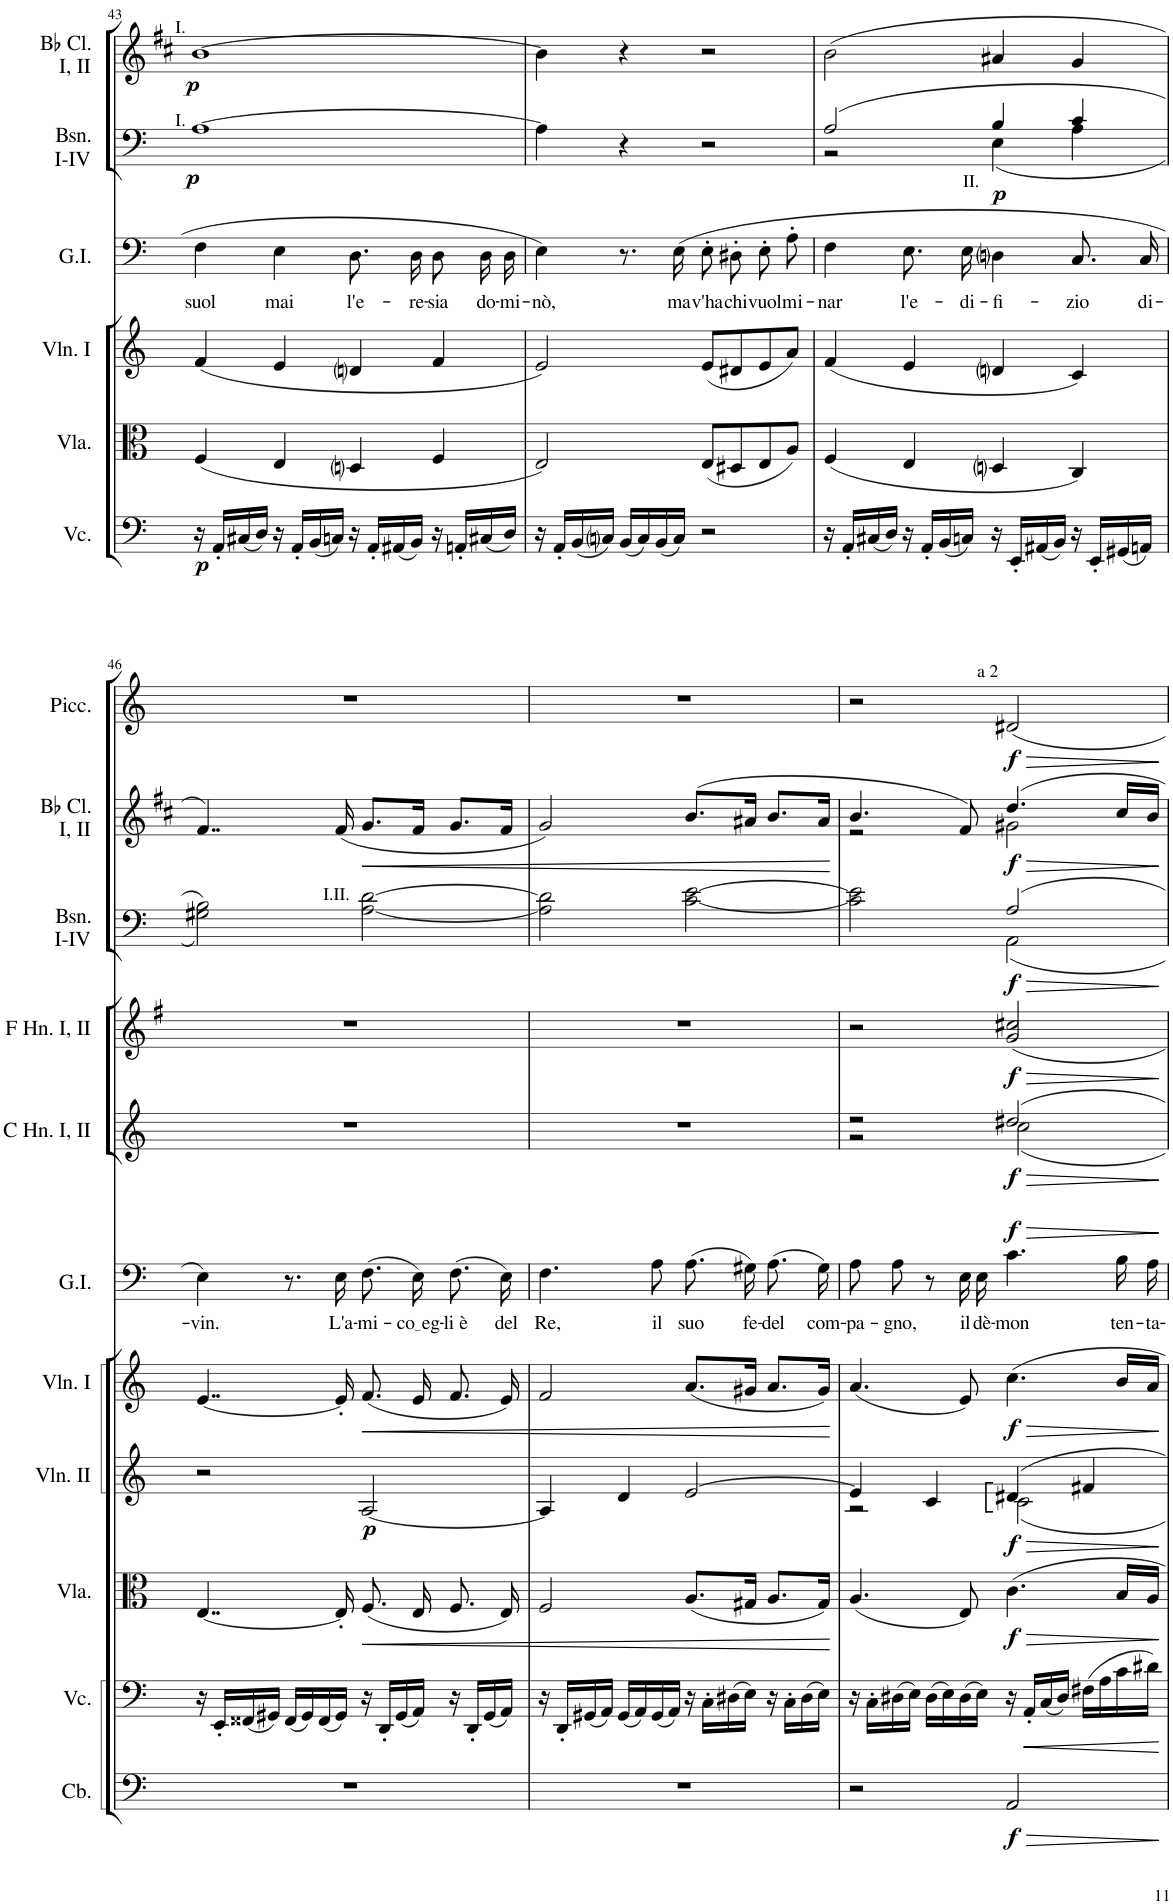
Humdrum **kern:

**kern	**dynam	**kern	**dynam	**kern	**dynam	**kern	**dynam	**kern	**dynam	**kern	**text	**dynam	**kern	**dynam	**kern	**dynam	**kern	**dynam	**kern	**dynam	**kern	**dynam
*part11	*part11	*part10	*part10	*part9	*part9	*part8	*part8	*part7	*part7	*part6	*part6	*part6	*part5	*part5	*part4	*part4	*part3	*part3	*part2	*part2	*part1	*part1
*staff11	*staff11	*staff10	*staff10	*staff9	*staff9	*staff8	*staff8	*staff7	*staff7	*staff6	*staff6	*staff6	*staff5	*staff5	*staff4	*staff4	*staff3	*staff3	*staff2	*staff2	*staff1	*staff1
*I"Contrabasses	*	*I"Violoncellos	*	*I"Violas	*	*I"Violins II	*	*I"Violins I	*	*I"Grand Inquisitor	*	*	*I"Horn in C I, II	*	*I"Horn in F I, II	*	*I"Bassoon I-IV	*	*I"Clarinet in Bb I, II	*	*I"Piccolo	*
*I'Cb.	*	*I'Vc.	*	*I'Vla.	*	*I'Vln. II	*	*I'Vln. I	*	*I'G.I.	*	*	*	*	*	*	*I'Bsn. I-IV	*	*	*	*I'Picc.	*
!!LO:PB:g=z
*clefF4	*	*clefF4	*	*clefC3	*	*clefG2	*	*clefG2	*	*clefF4	*	*	*clefG2	*	*clefG2	*	*clefF4	*	*clefG2	*	*clefG2	*
*Trd7c12	*	*	*	*	*	*	*	*	*	*	*	*	*Trd7c12	*	*Trd4c7	*	*	*	*Trd1c2	*	*Trd-7c-12	*
*k[]	*	*k[]	*	*k[]	*	*k[]	*	*k[]	*	*k[]	*	*	*k[]	*	*k[f#]	*	*k[]	*	*k[f#c#]	*	*k[]	*
*M4/4	*	*M4/4	*	*M4/4	*	*M4/4	*	*M4/4	*	*M4/4	*	*	*M4/4	*	*M4/4	*	*M4/4	*	*M4/4	*	*M4/4	*
*met(c)	*	*met(c)	*	*met(c)	*	*met(c)	*	*met(c)	*	*met(c)	*	*	*met(c)	*	*met(c)	*	*met(c)	*	*met(c)	*	*met(c)	*
=43	=43	=43	=43	=43	=43	=43	=43	=43	=43	=43	=43	=43	=43	=43	=43	=43	=43	=43	=43	=43	=43	=43
!	!	!	!	!	!	!	!	!	!	!	!	!	!	!	!	!	!	!	!LO:TX:a:t=I.	!	!	!
!	!	!	!	!	!	!	!	!	!	!	!	!	!	!	!	!	!LO:TX:a:t=I.	!	!	!	!	!
!	!	!	!LO:DY:b	!	!	!	!	!	!	!	!LO:LY:b	!	!	!	!	!	!	!LO:DY:b	!	!LO:DY:b	!	!
1r	.	16r	p	(4F/	.	1r	.	(4f/	.	4F\	suol	.	1r	.	1r	.	[1A	p	[1b	p	1r	.
.	.	16AA'/LL	.	.	.	.	.	.	.	.	.	.	.	.	.	.	.	.	.	.	.	.
.	.	(16C#X/	.	.	.	.	.	.	.	.	.	.	.	.	.	.	.	.	.	.	.	.
.	.	16D/JJ)	.	.	.	.	.	.	.	.	.	.	.	.	.	.	.	.	.	.	.	.
!	!	!	!	!	!	!	!	!	!	!	!LO:LY:b	!	!	!	!	!	!	!	!	!	!	!
.	.	16r	.	4E/	.	.	.	4e/	.	4E\	mai	.	.	.	.	.	.	.	.	.	.	.
.	.	16AA'/LL	.	.	.	.	.	.	.	.	.	.	.	.	.	.	.	.	.	.	.	.
.	.	(16BB/	.	.	.	.	.	.	.	.	.	.	.	.	.	.	.	.	.	.	.	.
.	.	16Cn/JJ)	.	.	.	.	.	.	.	.	.	.	.	.	.	.	.	.	.	.	.	.
!	!	!	!	!	!	!	!	!	!	!	!LO:LY:b	!	!	!	!	!	!	!	!	!	!	!
.	.	16r	.	4Dni/	.	.	.	4dni/	.	8.D\L	l'e-	.	.	.	.	.	.	.	.	.	.	.
.	.	16AA'/LL	.	.	.	.	.	.	.	.	.	.	.	.	.	.	.	.	.	.	.	.
.	.	(16AA#X/	.	.	.	.	.	.	.	.	.	.	.	.	.	.	.	.	.	.	.	.
!	!	!	!	!	!	!	!	!	!	!	!LO:LY:b	!	!	!	!	!	!	!	!	!	!	!
.	.	16BB/JJ)	.	.	.	.	.	.	.	16D\Jk	-re-	.	.	.	.	.	.	.	.	.	.	.
!	!	!	!	!	!	!	!	!	!	!	!LO:LY:b	!	!	!	!	!	!	!	!	!	!	!
.	.	16r	.	4F/	.	.	.	4f/	.	8D\L	-sia	.	.	.	.	.	.	.	.	.	.	.
.	.	16AAn'/LL	.	.	.	.	.	.	.	.	.	.	.	.	.	.	.	.	.	.	.	.
!	!	!	!	!	!	!	!	!	!	!	!LO:LY:b	!	!	!	!	!	!	!	!	!	!	!
.	.	(16C#X/	.	.	.	.	.	.	.	16D\L	do-	.	.	.	.	.	.	.	.	.	.	.
!	!	!	!	!	!	!	!	!	!	!	!LO:LY:b	!	!	!	!	!	!	!	!	!	!	!
.	.	16D/JJ)	.	.	.	.	.	.	.	16D\JJ	-mi-	.	.	.	.	.	.	.	.	.	.	.
=44	=44	=44	=44	=44	=44	=44	=44	=44	=44	=44	=44	=44	=44	=44	=44	=44	=44	=44	=44	=44	=44	=44
!	!	!	!	!	!	!	!	!	!	!	!LO:LY:b	!	!	!	!	!	!	!	!	!	!	!
1r	.	16r	.	2E/)	.	1r	.	2e/)	.	4E\	-nò,	.	1r	.	1r	.	4A\]	.	4b\]	.	1r	.
.	.	16AA'/LL	.	.	.	.	.	.	.	.	.	.	.	.	.	.	.	.	.	.	.	.
.	.	(16BB/	.	.	.	.	.	.	.	.	.	.	.	.	.	.	.	.	.	.	.	.
.	.	16Cni/JJ)	.	.	.	.	.	.	.	.	.	.	.	.	.	.	.	.	.	.	.	.
.	.	(16BB/LL	.	.	.	.	.	.	.	8.r	.	.	.	.	.	.	4r	.	4r	.	.	.
.	.	16C/)	.	.	.	.	.	.	.	.	.	.	.	.	.	.	.	.	.	.	.	.
.	.	(16BB/	.	.	.	.	.	.	.	.	.	.	.	.	.	.	.	.	.	.	.	.
!	!	!	!	!	!	!	!	!	!	!	!LO:LY:b	!	!	!	!	!	!	!	!	!	!	!
.	.	16C/JJ)	.	.	.	.	.	.	.	(16E\	ma	.	.	.	.	.	.	.	.	.	.	.
!	!	!	!	!	!	!	!	!	!	!	!LO:LY:b	!	!	!	!	!	!	!	!	!	!	!
.	.	2r	.	(8E/L	.	.	.	(8e/L	.	8E'\L	v'ha	.	.	.	.	.	2r	.	2r	.	.	.
!	!	!	!	!	!	!	!	!	!	!	!LO:LY:b	!	!	!	!	!	!	!	!	!	!	!
.	.	.	.	8D#X/	.	.	.	8d#X/	.	8D#X'\J	chi	.	.	.	.	.	.	.	.	.	.	.
!	!	!	!	!	!	!	!	!	!	!	!LO:LY:b	!	!	!	!	!	!	!	!	!	!	!
.	.	.	.	8E/	.	.	.	8e/	.	8E'\L	vuol	.	.	.	.	.	.	.	.	.	.	.
!	!	!	!	!	!	!	!	!	!	!	!LO:LY:b	!	!	!	!	!	!	!	!	!	!	!
.	.	.	.	8A/J)	.	.	.	8a/J)	.	8A'\J	mi-	.	.	.	.	.	.	.	.	.	.	.
=45	=45	=45	=45	=45	=45	=45	=45	=45	=45	=45	=45	=45	=45	=45	=45	=45	=45	=45	=45	=45	=45	=45
!	!	!	!	!	!	!	!	!	!	!	!LO:LY:b	!	!	!	!	!	!	!	!	!	!	!
*	*	*	*	*	*	*	*	*	*	*	*	*	*	*	*	*	*^	*	*	*	*	*
1r	.	16r	.	(4F/	.	1r	.	(4f/	.	4F\	-nar	.	1r	.	1r	.	(2A/	2r	.	(2b\	.	1r	.
.	.	16AA'/LL	.	.	.	.	.	.	.	.	.	.	.	.	.	.	.	.	.	.	.	.	.
.	.	(16C#X/	.	.	.	.	.	.	.	.	.	.	.	.	.	.	.	.	.	.	.	.	.
.	.	16D/JJ)	.	.	.	.	.	.	.	.	.	.	.	.	.	.	.	.	.	.	.	.	.
!	!	!	!	!	!	!	!	!	!	!	!LO:LY:b	!	!	!	!	!	!	!	!	!	!	!	!
.	.	16r	.	4E/	.	.	.	4e/	.	8.E\L	l'e-	.	.	.	.	.	.	.	.	.	.	.	.
.	.	16AA'/LL	.	.	.	.	.	.	.	.	.	.	.	.	.	.	.	.	.	.	.	.	.
.	.	(16BB/	.	.	.	.	.	.	.	.	.	.	.	.	.	.	.	.	.	.	.	.	.
!	!	!	!	!	!	!	!	!	!	!	!LO:LY:b	!	!	!	!	!	!	!	!	!	!	!	!
.	.	16Cn/JJ)	.	.	.	.	.	.	.	16E\Jk	-di-	.	.	.	.	.	.	.	.	.	.	.	.
!	!	!	!	!	!	!	!	!	!	!	!	!	!	!	!	!	!LO:TX:b:t=II.	!	!	!	!	!	!
!	!	!	!	!	!	!	!	!	!	!	!LO:LY:b	!	!	!	!	!	!	!	!LO:DY:b	!	!	!	!
.	.	16r	.	4Dni/	.	.	.	4dni/	.	4Dni\	-fi-	.	.	.	.	.	4B/	(4E\	p	4a#X/	.	.	.
.	.	16EE'/LL	.	.	.	.	.	.	.	.	.	.	.	.	.	.	.	.	.	.	.	.	.
.	.	(16AA#X/	.	.	.	.	.	.	.	.	.	.	.	.	.	.	.	.	.	.	.	.	.
.	.	16BB/JJ)	.	.	.	.	.	.	.	.	.	.	.	.	.	.	.	.	.	.	.	.	.
!	!	!	!	!	!	!	!	!	!	!	!LO:LY:b	!	!	!	!	!	!	!	!	!	!	!	!
.	.	16r	.	4C/)	.	.	.	4c/)	.	8.C/L	-zio	.	.	.	.	.	4c/	4A\	.	4g/	.	.	.
.	.	16EE'/LL	.	.	.	.	.	.	.	.	.	.	.	.	.	.	.	.	.	.	.	.	.
.	.	(16GG#X/	.	.	.	.	.	.	.	.	.	.	.	.	.	.	.	.	.	.	.	.	.
!	!	!	!	!	!	!	!	!	!	!	!LO:LY:b	!	!	!	!	!	!	!	!	!	!	!	!
.	.	16AAn/JJ)	.	.	.	.	.	.	.	16C/Jk	di-	.	.	.	.	.	.	.	.	.	.	.	.
*	*	*	*	*	*	*	*	*	*	*	*	*	*	*	*	*	*v	*v	*	*	*	*	*
!!LO:LB:g=z
=46	=46	=46	=46	=46	=46	=46	=46	=46	=46	=46	=46	=46	=46	=46	=46	=46	=46	=46	=46	=46	=46	=46
!	!	!	!	!	!	!	!	!	!	!	!LO:LY:b	!	!	!	!	!	!	!	!	!	!	!
1r	.	16r	.	[4..E/	.	2r	.	[4..e/	.	4E\)	-vin.	.	1r	.	1r	.	2G#X\ 2B\))	.	4..f#/)	.	1r	.
.	.	16EE'/LL	.	.	.	.	.	.	.	.	.	.	.	.	.	.	.	.	.	.	.	.
.	.	(16FF##X/	.	.	.	.	.	.	.	.	.	.	.	.	.	.	.	.	.	.	.	.
.	.	16GG#X/JJ)	.	.	.	.	.	.	.	.	.	.	.	.	.	.	.	.	.	.	.	.
.	.	(16FF##/LL	.	.	.	.	.	.	.	8.r	.	.	.	.	.	.	.	.	.	.	.	.
.	.	16GG#/)	.	.	.	.	.	.	.	.	.	.	.	.	.	.	.	.	.	.	.	.
.	.	(16FF##/	.	.	.	.	.	.	.	.	.	.	.	.	.	.	.	.	.	.	.	.
!	!	!	!	!	!	!	!	!	!	!	!LO:LY:b	!	!	!	!	!	!	!	!	!	!	!
.	.	16GG#/JJ)	.	16E'/]	.	.	.	16e'/]	.	16E\	L'a-	.	.	.	.	.	.	.	(16f#/	.	.	.
!	!	!	!	!	!	!	!	!	!	!	!	!	!	!	!	!	!LO:TX:a:t=I.II.	!	!	!	!	!
!	!	!	!	!	!LO:HP:b	!	!LO:DY:b	!	!LO:HP:b	!	!LO:LY:b	!	!	!	!	!	!	!	!	!LO:HP:b	!	!
.	.	16r	.	(8.F/	<	[2A/	p	(8.f/	<	(8.F\L	-mi-	.	.	.	.	.	[2A\ [2d\	.	8.g/L	<	.	.
.	.	16DD'/LL	.	.	.	.	.	.	.	.	.	.	.	.	.	.	.	.	.	.	.	.
.	.	(16GG#/	.	.	.	.	.	.	.	.	.	.	.	.	.	.	.	.	.	.	.	.
!	!	!	!	!	!	!	!	!	!	!	!LO:LY:b	!	!	!	!	!	!	!	!	!	!	!
.	.	16AA/JJ)	.	16E/	.	.	.	16e/	.	16E\Jk)	co eg	.	.	.	.	.	.	.	16f#/Jk	.	.	.
!	!	!	!	!	!	!	!	!	!	!	!LO:LY:b	!	!	!	!	!	!	!	!	!	!	!
.	.	16r	.	8.F/	.	.	.	8.f/	.	(8.F\L	-li è	.	.	.	.	.	.	.	8.g/L	.	.	.
.	.	16DD'/LL	.	.	.	.	.	.	.	.	.	.	.	.	.	.	.	.	.	.	.	.
.	.	(16GG#/	.	.	.	.	.	.	.	.	.	.	.	.	.	.	.	.	.	.	.	.
!	!	!	!	!	!	!	!	!	!	!	!LO:LY:b	!	!	!	!	!	!	!	!	!	!	!
.	.	16AA/JJ)	.	16E/)	.	.	.	16e/)	.	16E\Jk)	del	.	.	.	.	.	.	.	16f#/Jk	.	.	.
=47	=47	=47	=47	=47	=47	=47	=47	=47	=47	=47	=47	=47	=47	=47	=47	=47	=47	=47	=47	=47	=47	=47
!	!	!	!	!	!	!	!	!	!	!	!LO:LY:b	!	!	!	!	!	!	!	!	!	!	!
1r	.	16r	.	2F/	.	4A/]	.	2f/	.	4.F\	Re,	.	1r	.	1r	.	2A\] 2d\]	.	2g/)	.	1r	.
.	.	16DD'/LL	.	.	.	.	.	.	.	.	.	.	.	.	.	.	.	.	.	.	.	.
.	.	(16GG#X/	.	.	.	.	.	.	.	.	.	.	.	.	.	.	.	.	.	.	.	.
.	.	16AA/JJ)	.	.	.	.	.	.	.	.	.	.	.	.	.	.	.	.	.	.	.	.
.	.	(16GG#/LL	.	.	.	4d/	.	.	.	.	.	.	.	.	.	.	.	.	.	.	.	.
.	.	16AA/)	.	.	.	.	.	.	.	.	.	.	.	.	.	.	.	.	.	.	.	.
!	!	!	!	!	!	!	!	!	!	!	!LO:LY:b	!	!	!	!	!	!	!	!	!	!	!
.	.	(16GG#/	.	.	.	.	.	.	.	8A\	il	.	.	.	.	.	.	.	.	.	.	.
.	.	16AA/JJ)	.	.	.	.	.	.	.	.	.	.	.	.	.	.	.	.	.	.	.	.
!	!	!	!	!	!	!	!	!	!	!	!LO:LY:b	!	!	!	!	!	!	!	!	!	!	!
.	.	16r	.	(8.A/L	.	[2e/	.	(8.a/L	.	(8.A\L	suo	.	.	.	.	.	[2c\ [>2e\	.	(8.b/L	.	.	.
.	.	16C'\LL	.	.	.	.	.	.	.	.	.	.	.	.	.	.	.	.	.	.	.	.
.	.	(16D#X\	.	.	.	.	.	.	.	.	.	.	.	.	.	.	.	.	.	.	.	.
!	!	!	!	!	!	!	!	!	!	!	!LO:LY:b	!	!	!	!	!	!	!	!	!	!	!
.	.	16E\JJ)	.	16G#X/Jk	.	.	.	16g#X/Jk	.	16G#X\Jk)	fe-	.	.	.	.	.	.	.	16a#X/Jk	.	.	.
!	!	!	!	!	!	!	!	!	!	!	!LO:LY:b	!	!	!	!	!	!	!	!	!	!	!
.	.	16r	.	8.A/L	.	.	.	8.a/L	.	(8.A\L	-del	.	.	.	.	.	.	.	8.b/L	.	.	.
.	.	16C'\LL	.	.	.	.	.	.	.	.	.	.	.	.	.	.	.	.	.	.	.	.
.	.	(16D#\	.	.	.	.	.	.	.	.	.	.	.	.	.	.	.	.	.	.	.	.
!	!	!	!	!	!	!	!	!	!	!	!LO:LY:b	!	!	!	!	!	!	!	!	!	!	!
.	.	16E\JJ)	.	16G#/Jk)	.	.	.	16g#/Jk)	.	16G#\Jk)	com-	.	.	.	.	.	.	.	16a#/Jk	.	.	.
.	.	.	.	.	.	.	.	.	[	.	.	.	.	.	.	.	.	.	.	[	.	.
=48	=48	=48	=48	=48	=48	=48	=48	=48	=48	=48	=48	=48	=48	=48	=48	=48	=48	=48	=48	=48	=48	=48
*	*	*	*	*	*	*^	*	*	*	*	*	*	*	*	*	*	*	*	*	*	*	*
!	!	!	!	!	!	!	!	!	!	!	!	!LO:LY:b	!	!	!	!	!	!	!	!	!	!	!
*	*	*	*	*	*	*	*	*	*	*	*	*	*	*^	*	*	*	*^	*	*^	*	*^	*
2r	.	16r	.	(4.A/	.	4e/]	2r	.	(4.a/	.	8A\L	-pa-	.	2r	2r	.	2r	.	2c\] 2e\]	2ryy	.	4.b/	2r	.	2r	2ryy	.
.	.	16C'\LL	.	.	.	.	.	.	.	.	.	.	.	.	.	.	.	.	.	.	.	.	.	.	.	.	.
!	!	!	!	!	!	!	!	!	!	!	!	!LO:LY:b	!	!	!	!	!	!	!	!	!	!	!	!	!	!	!
.	.	(16D#X\	.	.	.	.	.	.	.	.	8A\J	-gno,	.	.	.	.	.	.	.	.	.	.	.	.	.	.	.
.	.	16E\JJ)	.	.	.	.	.	.	.	.	.	.	.	.	.	.	.	.	.	.	.	.	.	.	.	.	.
.	.	(16D#\LL	.	.	.	4c/	.	.	.	.	8r	.	.	.	.	.	.	.	.	.	.	.	.	.	.	.	.
.	.	16E\)	.	.	.	.	.	.	.	.	.	.	.	.	.	.	.	.	.	.	.	.	.	.	.	.	.
!	!	!	!	!	!	!	!	!	!	!	!	!LO:LY:b	!	!	!	!	!	!	!	!	!	!	!	!	!	!	!
.	.	(16D#\	.	8E/)	.	.	.	.	8e/)	.	16E\LL	il	.	.	.	.	.	.	.	.	.	8f#/)	.	.	.	.	.
!	!	!	!	!	!	!	!	!	!	!	!	!LO:LY:b	!	!	!	!	!	!	!	!	!	!	!	!	!	!	!
.	.	16E\JJ)	.	.	.	.	.	.	.	.	16E\JJ	dè-	.	.	.	.	.	.	.	.	.	.	.	.	.	.	.
!	!	!	!	!	!	!	!	!	!	!	!	!	!	!	!	!	!	!	!	!	!	!	!	!	!LO:TX:a:t=a 2	!	!
!	!LO:DY:b	!	!	!	!LO:DY:b	!	!	!LO:DY:b	!	!LO:HP:b	!	!LO:LY:b	!LO:HP:b	!	!	!LO:HP:b	!	!LO:HP:b	!	!	!LO:HP:b	!	!	!LO:HP:b	!	!	!LO:HP:b
!	!	!	!	!	!	!	!	!	!	!LO:DY:n=1:b	!	!	!LO:DY:n=1:a	!	!	!LO:DY:n=1:b	!	!LO:DY:n=1:b	!	!	!LO:DY:n=1:b	!	!	!LO:DY:n=1:b	!	!	!LO:DY:n=1:b
2AA/	f	16r	.	4.c\	f	4d#X:/	2c\	f	4.cc\	> f	4.c\	-mon	> f	2dd#X/	2cc\	> f	2g/ 2cc#X/	> f	2A/	2AA\	> f	4.dd/	2g#X\	> f	2d#X/	4ryy	> f
.	.	16AA'/LL	.	.	.	.	.	.	.	.	.	.	.	.	.	.	.	.	.	.	.	.	.	.	.	.	.
.	.	(16C/	.	.	.	.	.	.	.	.	.	.	.	.	.	.	.	.	.	.	.	.	.	.	.	.	.
.	.	16D#/JJ)	.	.	.	.	.	.	.	.	.	.	.	.	.	.	.	.	.	.	.	.	.	.	.	.	.
.	.	(16F#X\LL	.	.	.	4f#X/	.	.	.	.	.	.	.	.	.	.	.	.	.	.	.	.	.	.	.	8ryy	.
.	.	16A\	.	.	.	.	.	.	.	.	.	.	.	.	.	.	.	.	.	.	.	.	.	.	.	.	.
!	!	!	!	!	!	!	!	!	!	!	!	!LO:LY:b	!	!	!	!	!	!	!	!	!	!	!	!	!	!	!
.	.	16c\	.	16B/LL	.	.	.	.	16b/LL	.	16B\LL	ten-	.	.	.	.	.	.	.	.	.	16cc#/LL	.	.	.	8ryy	.
!	!	!	!	!	!	!	!	!	!	!	!	!LO:LY:b	!	!	!	!	!	!	!	!	!	!	!	!	!	!	!
.	.	16d#X\JJ)	.	16A/JJ	.	.	.	.	16a/JJ	.	16A\JJ	-ta-	.	.	.	.	.	.	.	.	.	16b/JJ	.	.	.	.	.
*	*	*	*	*	*	*	*	*	*	*	*	*	*	*	*	*	*	*	*v	*v	*	*	*	*	*v	*v	*
*	*	*	*	*	*	*v	*v	*	*	*	*	*	*	*v	*v	*	*	*	*	*	*v	*v	*	*	*
.	.	.	.	.	[	.	.	.	]	.	.	]	.	]	.	]	.	]	.	]	.	]
=	=	=	=	=	=	=	=	=	=	=	=	=	=	=	=	=	=	=	=	=	=	=
*-	*-	*-	*-	*-	*-	*-	*-	*-	*-	*-	*-	*-	*-	*-	*-	*-	*-	*-	*-	*-	*-	*-
